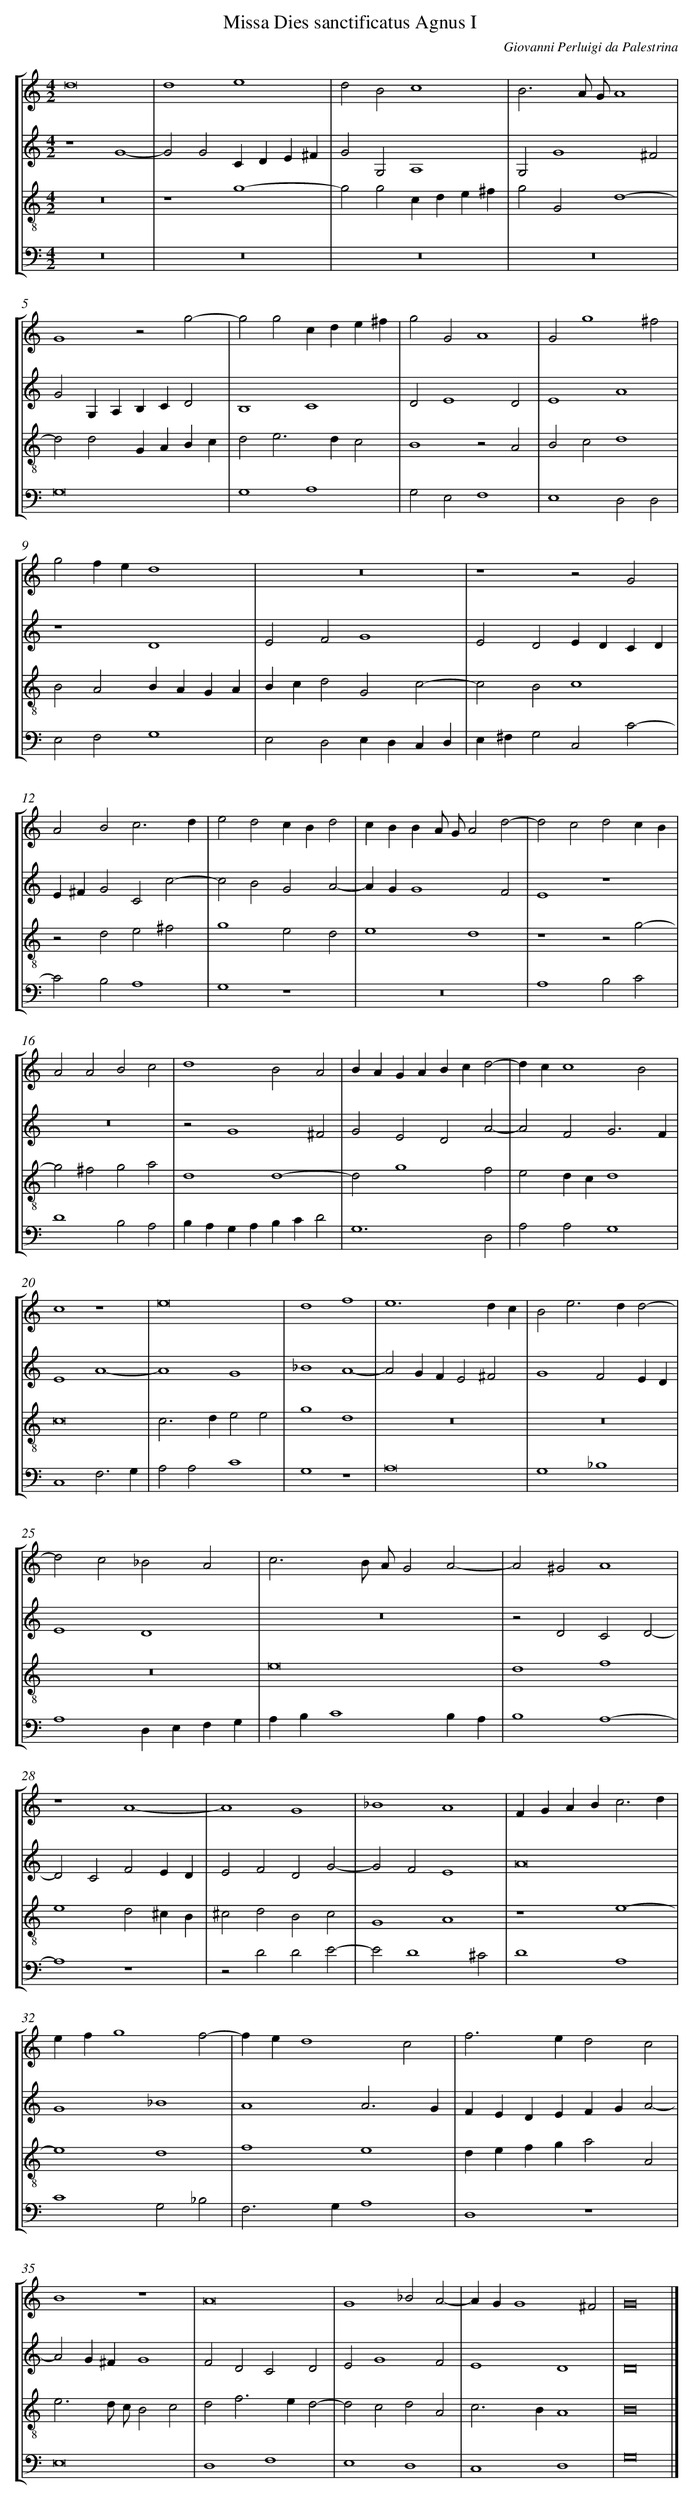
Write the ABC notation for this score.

X:1
T: Missa Dies sanctificatus Agnus I
C: Giovanni Perluigi da Palestrina
L: 1/4
M: 4/2
%%staves [1 2 3 4]
V: 1 clef=treble
V: 2 clef=treble
V: 3 clef=treble-8
V: 4 clef=bass
K: C
[V:1] d8 |
[V:2] z4G4- |
[V:3] z8 |
[V:4] z8 |
[V:1] d4e4 |
[V:2] G2G2CDE^F |
[V:3] z4g4- |
[V:4] z8 |
[V:1] d2B2c4 |
[V:2] G2G,2A,4 |
[V:3] g2g2cde^f |
[V:4] z8 |
[V:1] B3A/ G/A4 |
[V:2] G,2G4^F2 |
[V:3] g2G2d4- |
[V:4] z8 |
[V:1] G4z2g2- |
[V:2] G2G,A,B,CD2 |
[V:3] d2d2GABc |
[V:4] G,8 |
[V:1] g2g2cde^f |
[V:2] B,4C4 |
[V:3] d2e2>d2c2 |
[V:4] G,4A,4 |
[V:1] g2G2A4 |
[V:2] D2E4D2 |
[V:3] B4z2A2 |
[V:4] G,2E,2F,4 |
[V:1] G2g4^f2 |
[V:2] E4A4 |
[V:3] B2c2d4 |
[V:4] E,4D,2D,2 |
[V:1] g2fed4 |
[V:2] z4D4 |
[V:3] B2A2BAGA |
[V:4] E,2F,2G,4 |
[V:1] z8 |
[V:2] E2F2G4 |
[V:3] Bcd2G2c2- |
[V:4] E,2D,2E,D,C,D, |
[V:1] z4z2G2 |
[V:2] E2D2EDCD |
[V:3] c2B2c4 |
[V:4] E,^F,G,2C,2C2- |
[V:1] A2B2c3d |
[V:2] E^FG2C2c2- |
[V:3] z2d2e2^f2 |
[V:4] C2B,2A,4 |
[V:1] e2d2cBd2 |
[V:2] c2B2G2A2- |
[V:3] g4e2d2 |
[V:4] G,4z4 |
[V:1] cBBA/ G/A2d2- |
[V:2] AGG4F2 |
[V:3] e4d4 |
[V:4] z8 |
[V:1] d2c2d2cB |
[V:2] E4z4 |
[V:3] z4z2g2- |
[V:4] A,4B,2C2 |
[V:1] A2A2B2c2 |
[V:2] z8 |
[V:3] g2^f2g2a2 |
[V:4] D4B,2A,2 |
[V:1] d4B2A2 |
[V:2] z2G4^F2 |
[V:3] d4d4- |
[V:4] B,A,G,A,B,CD2 |
[V:1] BAGABcd2- |
[V:2] G2E2D2A2- |
[V:3] d2g4f2 |
[V:4] G,6D,2 |
[V:1] dcc4B2 |
[V:2] A2F2G3F |
[V:3] e2dcd4 |
[V:4] A,2A,2G,4 |
[V:1] c4z4 |
[V:2] E4A4- |
[V:3] c8 |
[V:4] C,4F,3G, |
[V:1] e8 |
[V:2] A4G4 |
[V:3] c2>d2e2e2 |
[V:4] A,2A,2C4 |
[V:1] d4f4 |
[V:2] _B4A4- |
[V:3] g4d4 |
[V:4] G,4z4 |
[V:1] e6dc |
[V:2] A2GFE2^F2 |
[V:3] z8 |
[V:4] A,8 |
[V:1] B2e2>d2d2- |
[V:2] G4F2ED |
[V:3] z8 |
[V:4] G,4_B,4 |
[V:1] d2c2_B2A2 |
[V:2] E4D4 |
[V:3] z8 |
[V:4] A,4D,E,F,G, |
[V:1] c3B/ A/G2A2- |
[V:2] z8 |
[V:3] e8 |
[V:4] A,B,C4B,A, |
[V:1] A2^G2A4 |
[V:2] z2D2C2D2- |
[V:3] d4f4 |
[V:4] B,4A,4- |
[V:1] z4A4- |
[V:2] D2C2F2ED |
[V:3] e4d2^cB |
[V:4] A,4z4 |
[V:1] A4G4 |
[V:2] E2F2D2G2- |
[V:3] ^c2d2B2c2 |
[V:4] z2D2D2E2- |
[V:1] _B4A4 |
[V:2] G2F2E4 |
[V:3] G4A4 |
[V:4] E2D4^C2 |
[V:1] FGAB2<c2d |
[V:2] A8 |
[V:3] z4e4- |
[V:4] D4A,4 |
[V:1] efg4f2- |
[V:2] G4_B4 |
[V:3] e4d4 |
[V:4] C4G,2_B,2 |
[V:1] fed4c2 |
[V:2] A4A3G |
[V:3] f4e4 |
[V:4] F,2>G,2A,4 |
[V:1] f2>e2d2c2 |
[V:2] FEDEFGA2- |
[V:3] defga2A2 |
[V:4] D,4z4 |
[V:1] B4z4 |
[V:2] A2G^FG4 |
[V:3] e3d/ c/B2c2 |
[V:4] E,8 |
[V:1] A8 |
[V:2] F2D2C2D2 |
[V:3] d2f2>e2d2- |
[V:4] D,4F,4 |
[V:1] G4_B2A2- |
[V:2] E2G4F2 |
[V:3] d2c2d2A2 |
[V:4] E,4D,4 |
[V:1] AGG4^F2 |
[V:2] E4D4 |
[V:3] c2>B2A4 |
[V:4] C,4D,4 |
[V:1] G8 |]
[V:2] D8 |]
[V:3] B8 |]
[V:4] G,8 |]
